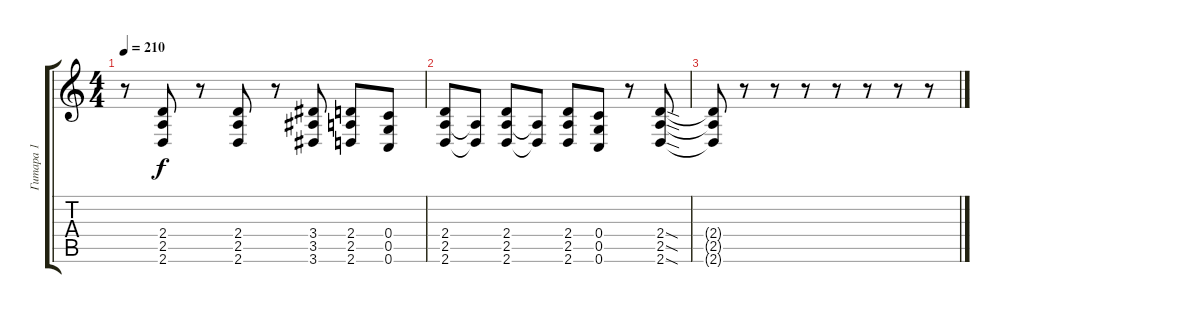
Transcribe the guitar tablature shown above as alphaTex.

\track ("Гитара 1" "Гитара 1") {instrument overdrivenguitar}
\staff {score tabs}
\tuning (D4 A3 F3 C3 G2 C2) {hide}
\ts (4 4)
\tempo 210
\clef g2
\ks c
r.8{dy f} (2.4 2.5 2.6).8 r.8 (2.4 2.5 2.6).8 r.8 (3.4 3.5 3.6).8 (2.4 2.5 2.6).8 (0.4 0.5 0.6).8 |
(2.4 2.5 2.6).8 (2.5{t} 2.6{t}).8 (2.4 2.5 2.6).8 (2.5{t} 2.6{t}).8 (2.4 2.5 2.6).8 (0.4 0.5 0.6).8 r.8 (2.4{sod} 2.5{sod} 2.6{sod}).8 |
(2.4{t} 2.5{t} 2.6{t}).8 r.8 r.8 r.8 r.8 r.8 r.8 r.8
